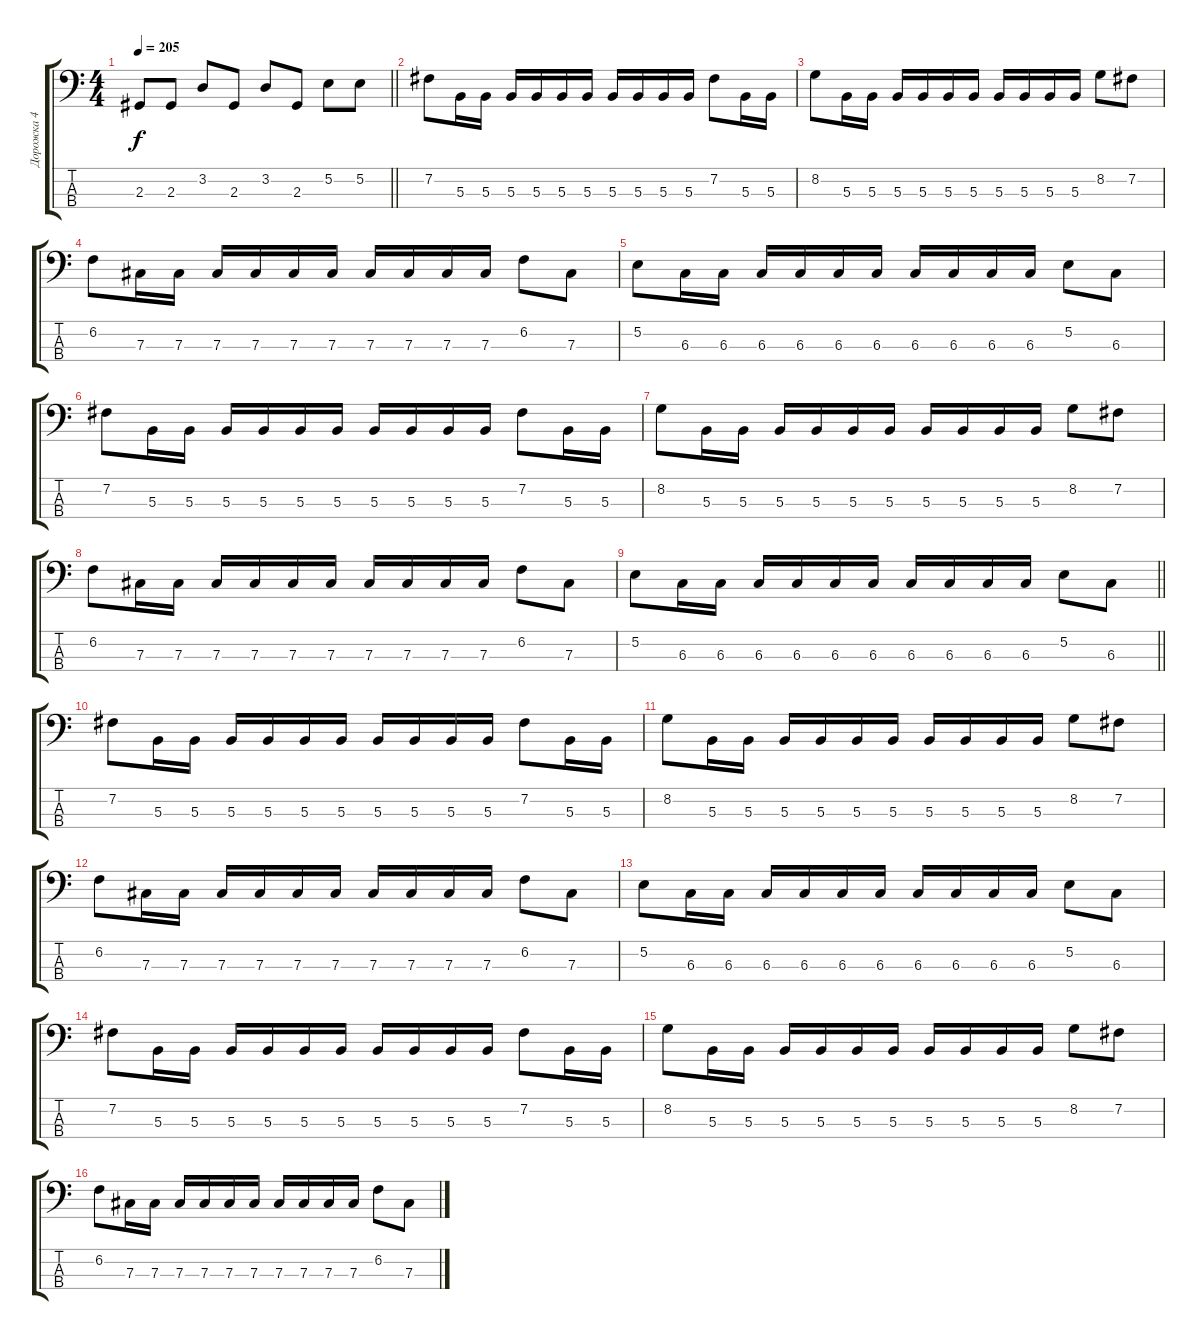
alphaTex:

\track ("Дорожка 4" "Дорожка 4") {instrument electricbasspick}
\staff {score tabs}
\tuning (E2 B1 Gb1 Db1) {hide}
\ts (4 4)
\tempo 205
\clef f4
\barLineRight lightlight
\ks c
2.3.8{dy f} 2.3.8 3.2.8 2.3.8 3.2.8 2.3.8 5.2.8 5.2.8 |
7.2.8 5.3.16 5.3.16 5.3.16 5.3.16 5.3.16 5.3.16 5.3.16 5.3.16 5.3.16 5.3.16 7.2.8 5.3.16 5.3.16 |
8.2.8 5.3.16 5.3.16 5.3.16 5.3.16 5.3.16 5.3.16 5.3.16 5.3.16 5.3.16 5.3.16 8.2.8 7.2.8 |
6.2.8 7.3.16 7.3.16 7.3.16 7.3.16 7.3.16 7.3.16 7.3.16 7.3.16 7.3.16 7.3.16 6.2.8 7.3.8 |
5.2.8 6.3.16 6.3.16 6.3.16 6.3.16 6.3.16 6.3.16 6.3.16 6.3.16 6.3.16 6.3.16 5.2.8 6.3.8 |
7.2.8 5.3.16 5.3.16 5.3.16 5.3.16 5.3.16 5.3.16 5.3.16 5.3.16 5.3.16 5.3.16 7.2.8 5.3.16 5.3.16 |
8.2.8 5.3.16 5.3.16 5.3.16 5.3.16 5.3.16 5.3.16 5.3.16 5.3.16 5.3.16 5.3.16 8.2.8 7.2.8 |
6.2.8 7.3.16 7.3.16 7.3.16 7.3.16 7.3.16 7.3.16 7.3.16 7.3.16 7.3.16 7.3.16 6.2.8 7.3.8 |
\barLineRight lightlight
5.2.8 6.3.16 6.3.16 6.3.16 6.3.16 6.3.16 6.3.16 6.3.16 6.3.16 6.3.16 6.3.16 5.2.8 6.3.8 |
7.2.8 5.3.16 5.3.16 5.3.16 5.3.16 5.3.16 5.3.16 5.3.16 5.3.16 5.3.16 5.3.16 7.2.8 5.3.16 5.3.16 |
8.2.8 5.3.16 5.3.16 5.3.16 5.3.16 5.3.16 5.3.16 5.3.16 5.3.16 5.3.16 5.3.16 8.2.8 7.2.8 |
6.2.8 7.3.16 7.3.16 7.3.16 7.3.16 7.3.16 7.3.16 7.3.16 7.3.16 7.3.16 7.3.16 6.2.8 7.3.8 |
5.2.8 6.3.16 6.3.16 6.3.16 6.3.16 6.3.16 6.3.16 6.3.16 6.3.16 6.3.16 6.3.16 5.2.8 6.3.8 |
7.2.8 5.3.16 5.3.16 5.3.16 5.3.16 5.3.16 5.3.16 5.3.16 5.3.16 5.3.16 5.3.16 7.2.8 5.3.16 5.3.16 |
8.2.8 5.3.16 5.3.16 5.3.16 5.3.16 5.3.16 5.3.16 5.3.16 5.3.16 5.3.16 5.3.16 8.2.8 7.2.8 |
6.2.8 7.3.16 7.3.16 7.3.16 7.3.16 7.3.16 7.3.16 7.3.16 7.3.16 7.3.16 7.3.16 6.2.8 7.3.8
